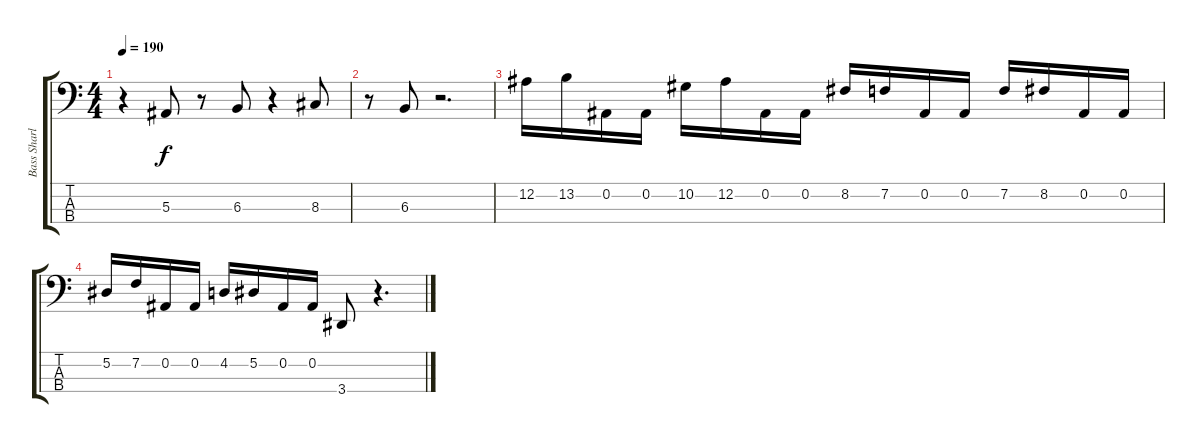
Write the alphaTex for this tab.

\track ("Bass Sharlee" "Bass Sharl") {instrument electricbasspick}
\staff {score tabs}
\tuning (Eb2 Bb1 F1 C1) {hide}
\ts (4 4)
\tempo 190
\clef f4
\ks c
r.4{dy f} 5.3.8 r.8 6.3.8 r.4 8.3.8 |
r.8 6.3.8 r.2{d} |
12.2.16 13.2.16 0.2.16 0.2.16 10.2.16 12.2.16 0.2.16 0.2.16 8.2.16 7.2.16 0.2.16 0.2.16 7.2.16 8.2.16 0.2.16 0.2.16 |
5.2.16 7.2.16 0.2.16 0.2.16 4.2.16 5.2.16 0.2.16 0.2.16 3.4.8 r.4{d}
